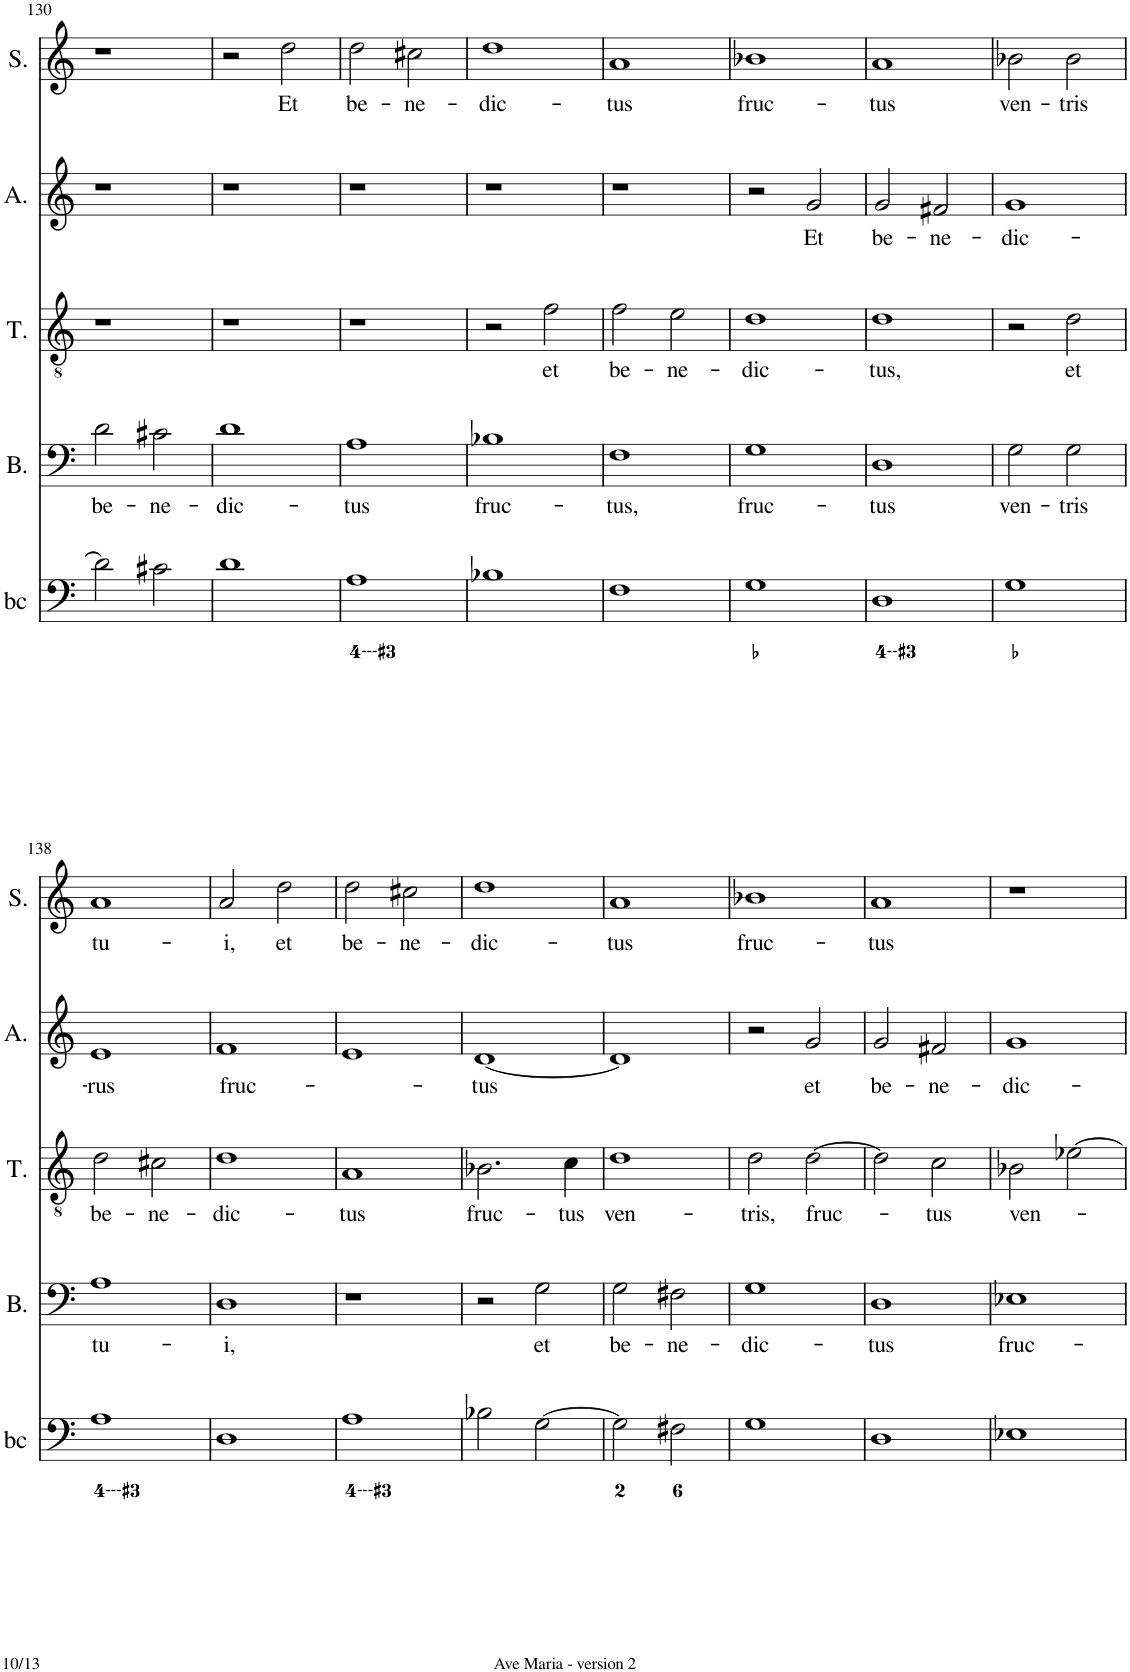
**kern	**kern	**text	**kern	**text	**kern	**text	**kern	**text
*part5	*part4	*part4	*part3	*part3	*part2	*part2	*part1	*part1
*staff5	*staff4	*staff4	*staff3	*staff3	*staff2	*staff2	*staff1	*staff1
*I"Continuo	*I"Basse	*	*I"Ténor	*	*I"Alto	*	*I"Soprano	*
*	*I'B.	*	*I'T.	*	*I'A.	*	*I'S.	*
!!LO:PB:g=z
*clefF4	*clefF4	*	*clefGv2	*	*clefG2	*	*clefG2	*
*k[]	*k[]	*	*k[]	*	*k[]	*	*k[]	*
*M2/2	*M2/2	*	*M2/2	*	*M2/2	*	*M2/2	*
*met(c|)	*met(c|)	*	*met(c|)	*	*met(c|)	*	*met(c|)	*
=130	=130	=130	=130	=130	=130	=130	=130	=130
!	!	!LO:LY:b	!	!	!	!	!	!
2d\]	2d\	be-	1r	.	1r	.	1r	.
!	!	!LO:LY:b	!	!	!	!	!	!
2c#X\	2c#X\	-ne-	.	.	.	.	.	.
=131	=131	=131	=131	=131	=131	=131	=131	=131
!	!	!LO:LY:b	!	!	!	!	!	!
1d	1d	-dic-	1r	.	1r	.	2r	.
!	!	!	!	!	!	!	!	!LO:LY:b
.	.	.	.	.	.	.	2dd\	Et
=132	=132	=132	=132	=132	=132	=132	=132	=132
!	!	!LO:LY:b	!	!	!	!	!	!LO:LY:b
1A	1A	-tus	1r	.	1r	.	2dd\	be-
!	!	!	!	!	!	!	!	!LO:LY:b
.	.	.	.	.	.	.	2cc#X\	-ne-
=133	=133	=133	=133	=133	=133	=133	=133	=133
!	!	!LO:LY:b	!	!	!	!	!	!LO:LY:b
1B-X	1B-X	fruc-	2r	.	1r	.	1dd	-dic-
!	!	!	!	!LO:LY:b	!	!	!	!
.	.	.	2f\	et	.	.	.	.
=134	=134	=134	=134	=134	=134	=134	=134	=134
!	!	!LO:LY:b	!	!LO:LY:b	!	!	!	!LO:LY:b
1F	1F	-tus,	2f\	be-	1r	.	1a	-tus
!	!	!	!	!LO:LY:b	!	!	!	!
.	.	.	2e\	-ne-	.	.	.	.
=135	=135	=135	=135	=135	=135	=135	=135	=135
!	!	!LO:LY:b	!	!LO:LY:b	!	!	!	!LO:LY:b
1G	1G	fruc-	1d	-dic-	2r	.	1b-X	fruc-
!	!	!	!	!	!	!LO:LY:b	!	!
.	.	.	.	.	2g/	Et	.	.
=136	=136	=136	=136	=136	=136	=136	=136	=136
!	!	!LO:LY:b	!	!LO:LY:b	!	!LO:LY:b	!	!LO:LY:b
1D	1D	-tus	1d	-tus,	2g/	be-	1a	-tus
!	!	!	!	!	!	!LO:LY:b	!	!
.	.	.	.	.	2f#X/	-ne-	.	.
=137	=137	=137	=137	=137	=137	=137	=137	=137
!	!	!LO:LY:b	!	!	!	!LO:LY:b	!	!LO:LY:b
1G	2G\	ven-	2r	.	1g	-dic-	2b-X\	ven-
!	!	!LO:LY:b	!	!LO:LY:b	!	!	!	!LO:LY:b
.	2G\	-tris	2d\	et	.	.	2b-\	-tris
!!LO:LB:g=z
=138	=138	=138	=138	=138	=138	=138	=138	=138
!	!	!LO:LY:b	!	!LO:LY:b	!	!LO:LY:b	!	!LO:LY:b
1A	1A	tu-	2d\	be-	1e	-rus	1a	tu-
!	!	!	!	!LO:LY:b	!	!	!	!
.	.	.	2c#X\	-ne-	.	.	.	.
=139	=139	=139	=139	=139	=139	=139	=139	=139
!	!	!LO:LY:b	!	!LO:LY:b	!	!LO:LY:b	!	!LO:LY:b
1D	1D	-i,	1d	-dic-	1f	fruc-	2a/	-i,
!	!	!	!	!	!	!	!	!LO:LY:b
.	.	.	.	.	.	.	2dd\	et
=140	=140	=140	=140	=140	=140	=140	=140	=140
!	!	!	!	!LO:LY:b	!	!	!	!LO:LY:b
1A	1r	.	1A	-tus	1e	.	2dd\	be-
!	!	!	!	!	!	!	!	!LO:LY:b
.	.	.	.	.	.	.	2cc#X\	-ne-
=141	=141	=141	=141	=141	=141	=141	=141	=141
!	!	!	!	!LO:LY:b	!	!LO:LY:b	!	!LO:LY:b
2B-X\	2r	.	2.B-X\	fruc-	[1d	-tus	1dd	-dic-
!	!	!LO:LY:b	!	!	!	!	!	!
[2G\	2G\	et	.	.	.	.	.	.
!	!	!	!	!LO:LY:b	!	!	!	!
.	.	.	4c\	-tus	.	.	.	.
=142	=142	=142	=142	=142	=142	=142	=142	=142
!	!	!LO:LY:b	!	!LO:LY:b	!	!	!	!LO:LY:b
2G\]	2G\	be-	1d	ven-	1d]	.	1a	-tus
!	!	!LO:LY:b	!	!	!	!	!	!
2F#X\	2F#X\	-ne-	.	.	.	.	.	.
=143	=143	=143	=143	=143	=143	=143	=143	=143
!	!	!LO:LY:b	!	!LO:LY:b	!	!	!	!LO:LY:b
1G	1G	-dic-	2d\	-tris,	2r	.	1b-X	fruc-
!	!	!	!	!LO:LY:b	!	!LO:LY:b	!	!
.	.	.	[2d\	fruc-	2g/	et	.	.
=144	=144	=144	=144	=144	=144	=144	=144	=144
!	!	!LO:LY:b	!	!	!	!LO:LY:b	!	!LO:LY:b
1D	1D	-tus	2d\]	.	2g/	be-	1a	-tus
!	!	!	!	!LO:LY:b	!	!LO:LY:b	!	!
.	.	.	2c\	-tus	2f#X/	-ne-	.	.
=145	=145	=145	=145	=145	=145	=145	=145	=145
!	!	!LO:LY:b	!	!LO:LY:b	!	!LO:LY:b	!	!
1E-X	1E-X	fruc-	2B-X\	ven-	1g	-dic-	1r	.
.	.	.	[2e-X\	.	.	.	.	.
=	=	=	=	=	=	=	=	=
*-	*-	*-	*-	*-	*-	*-	*-	*-
